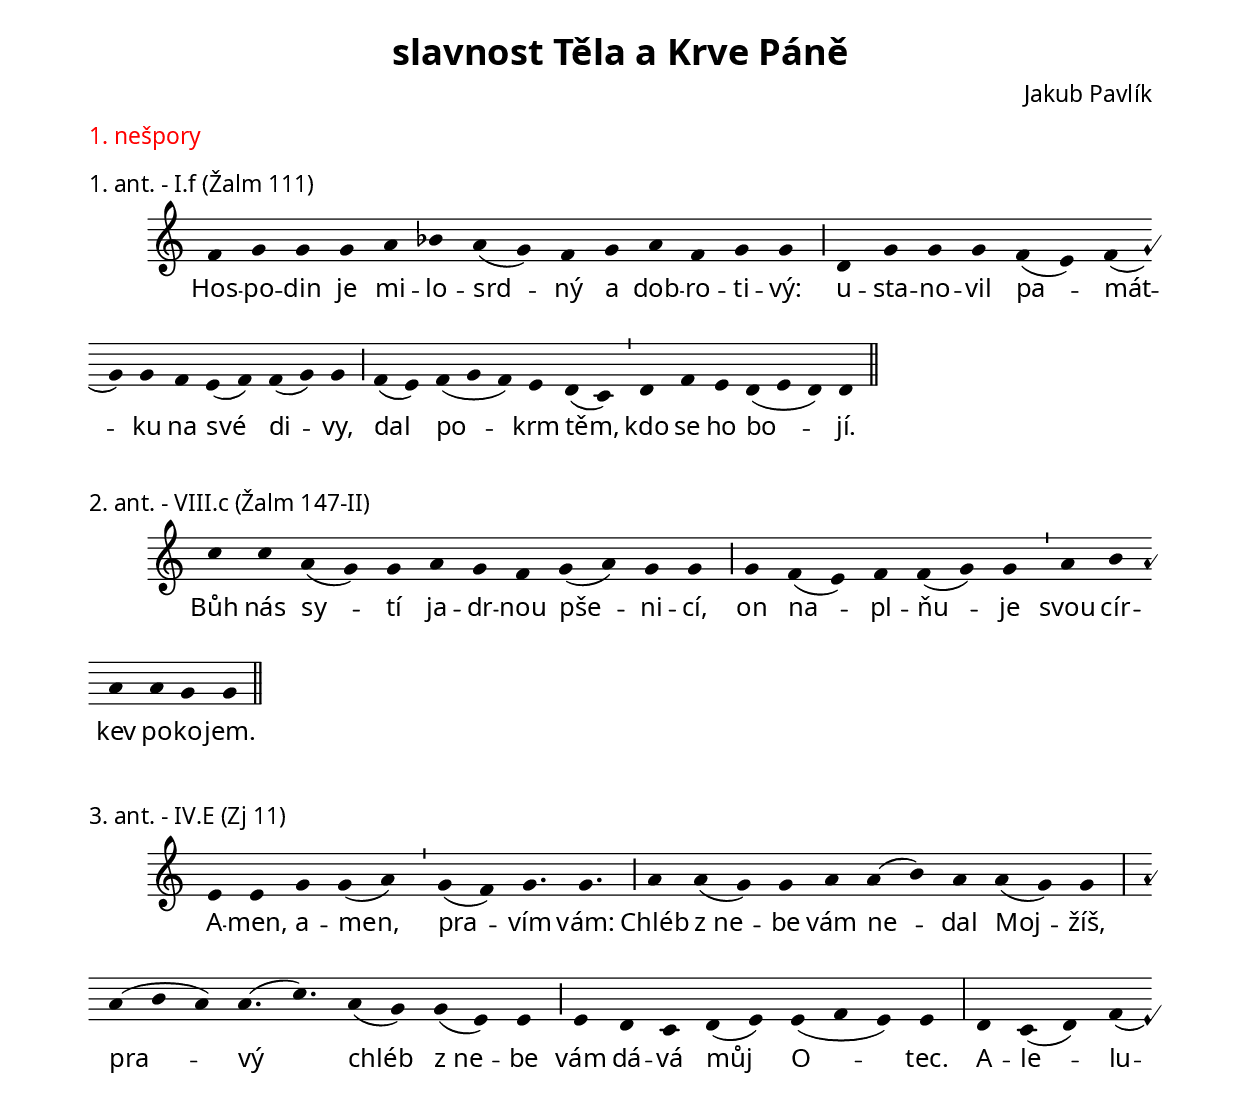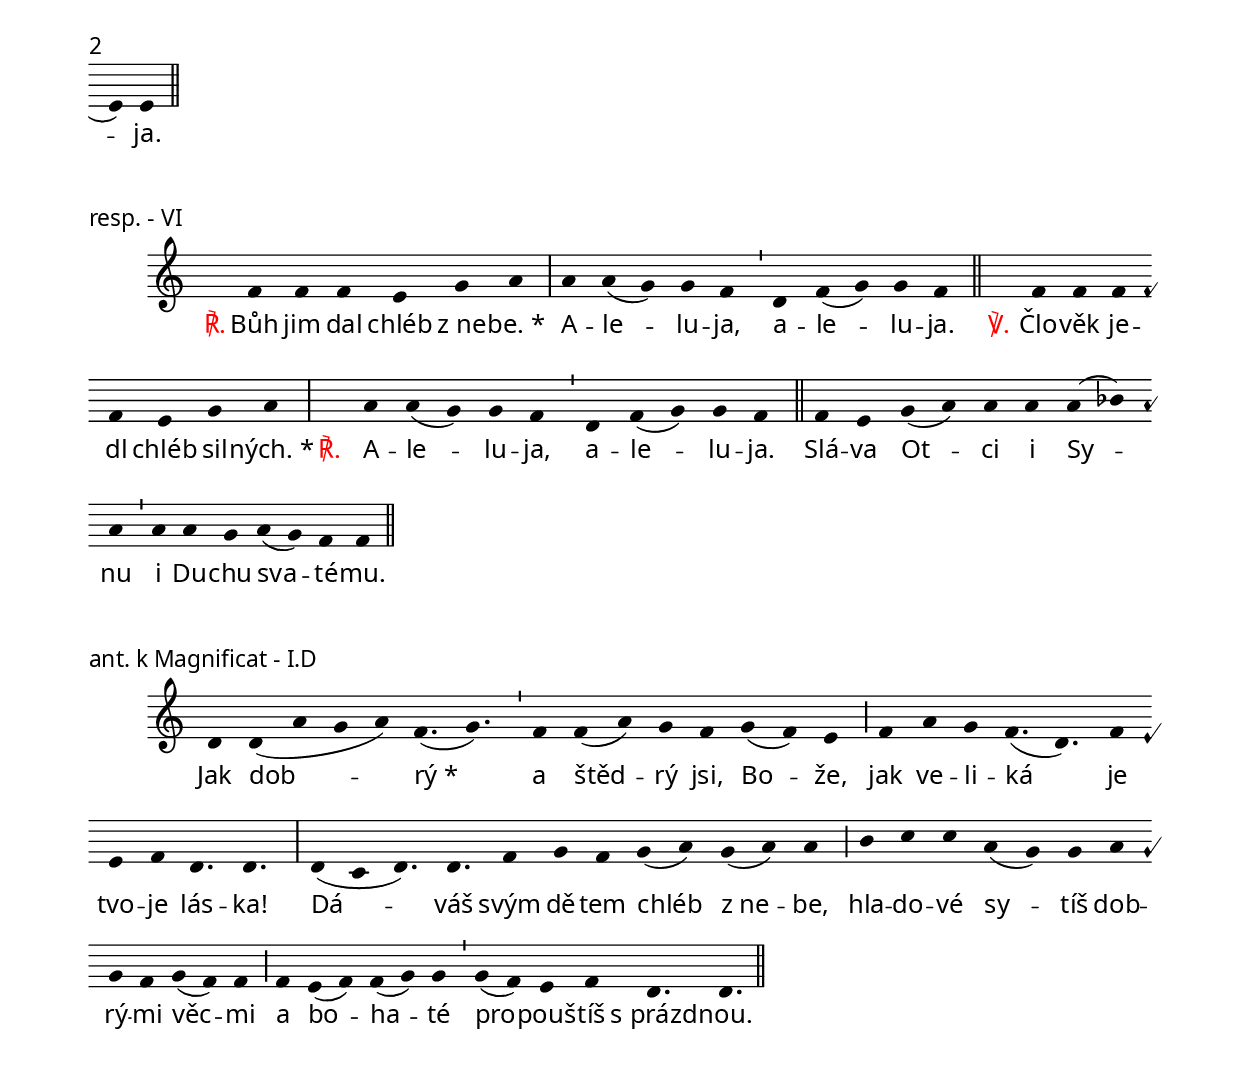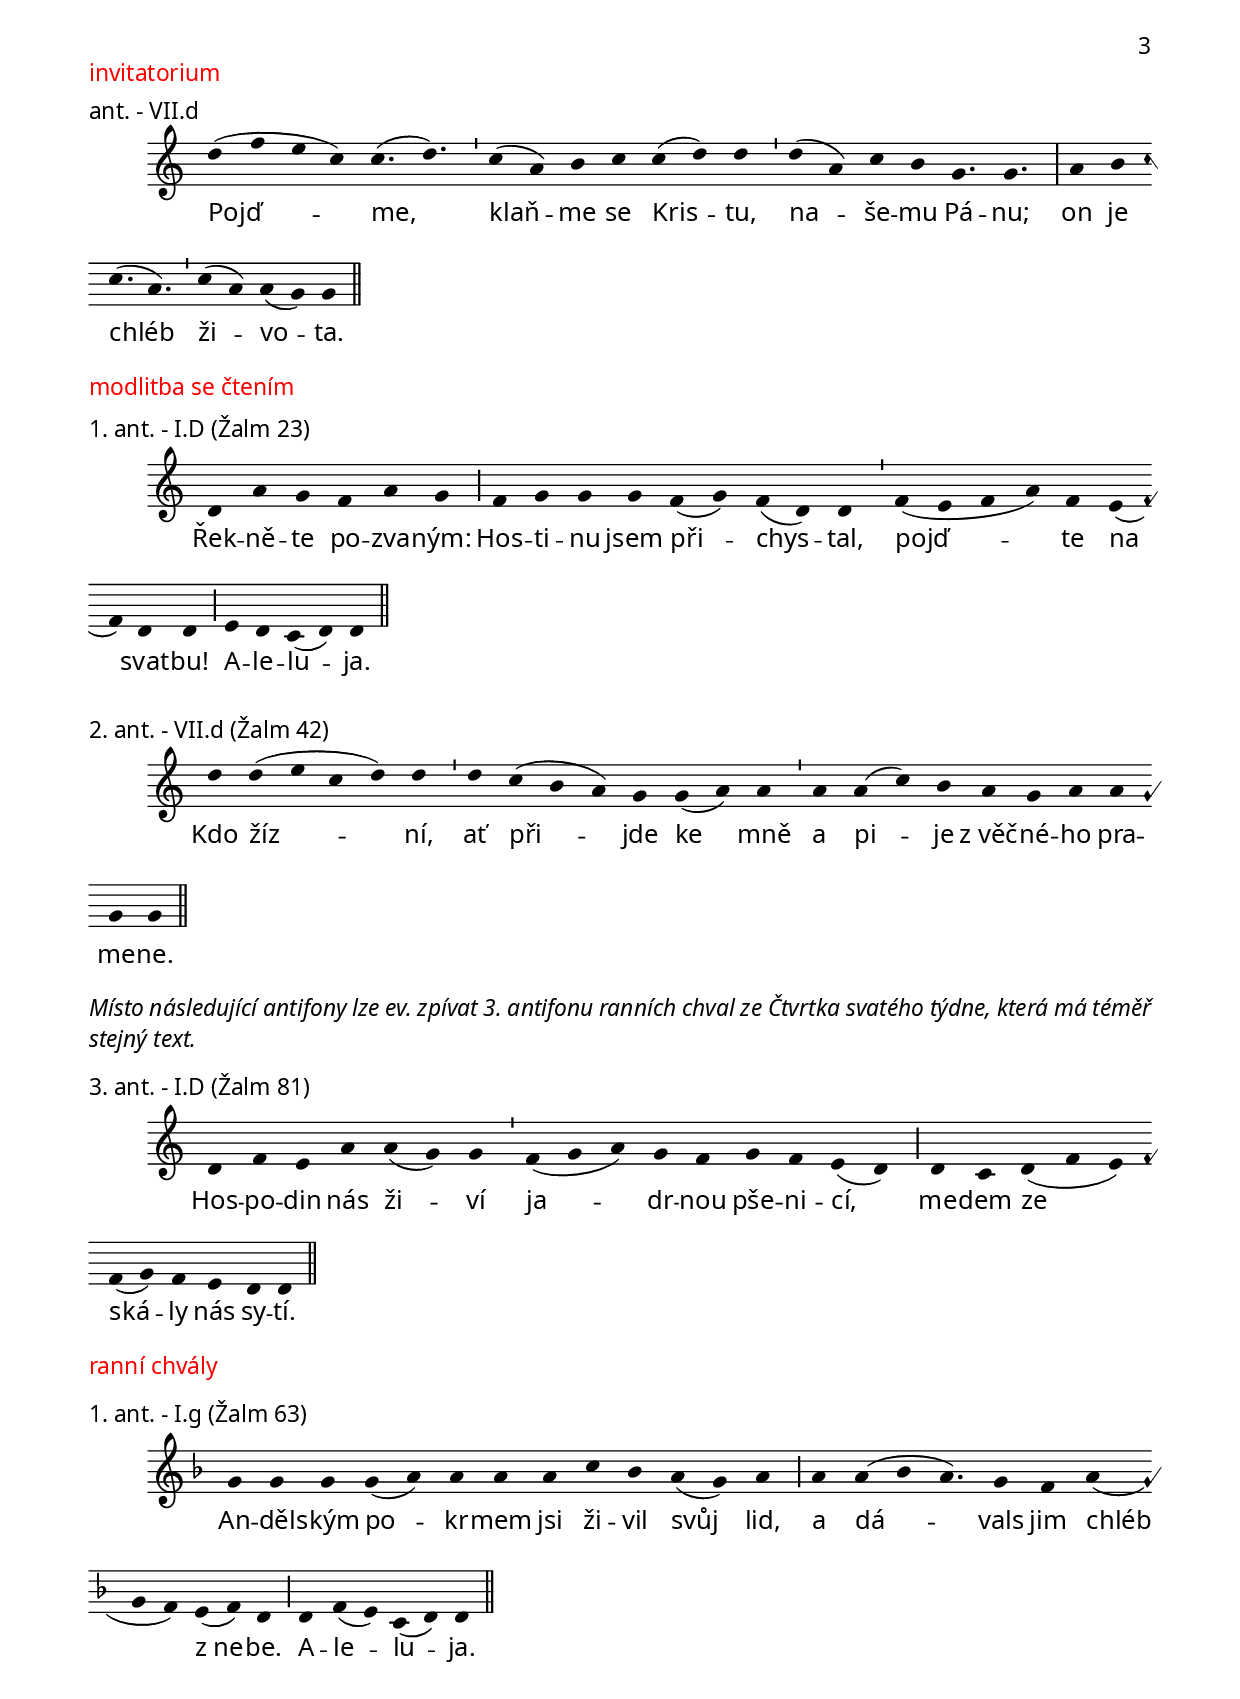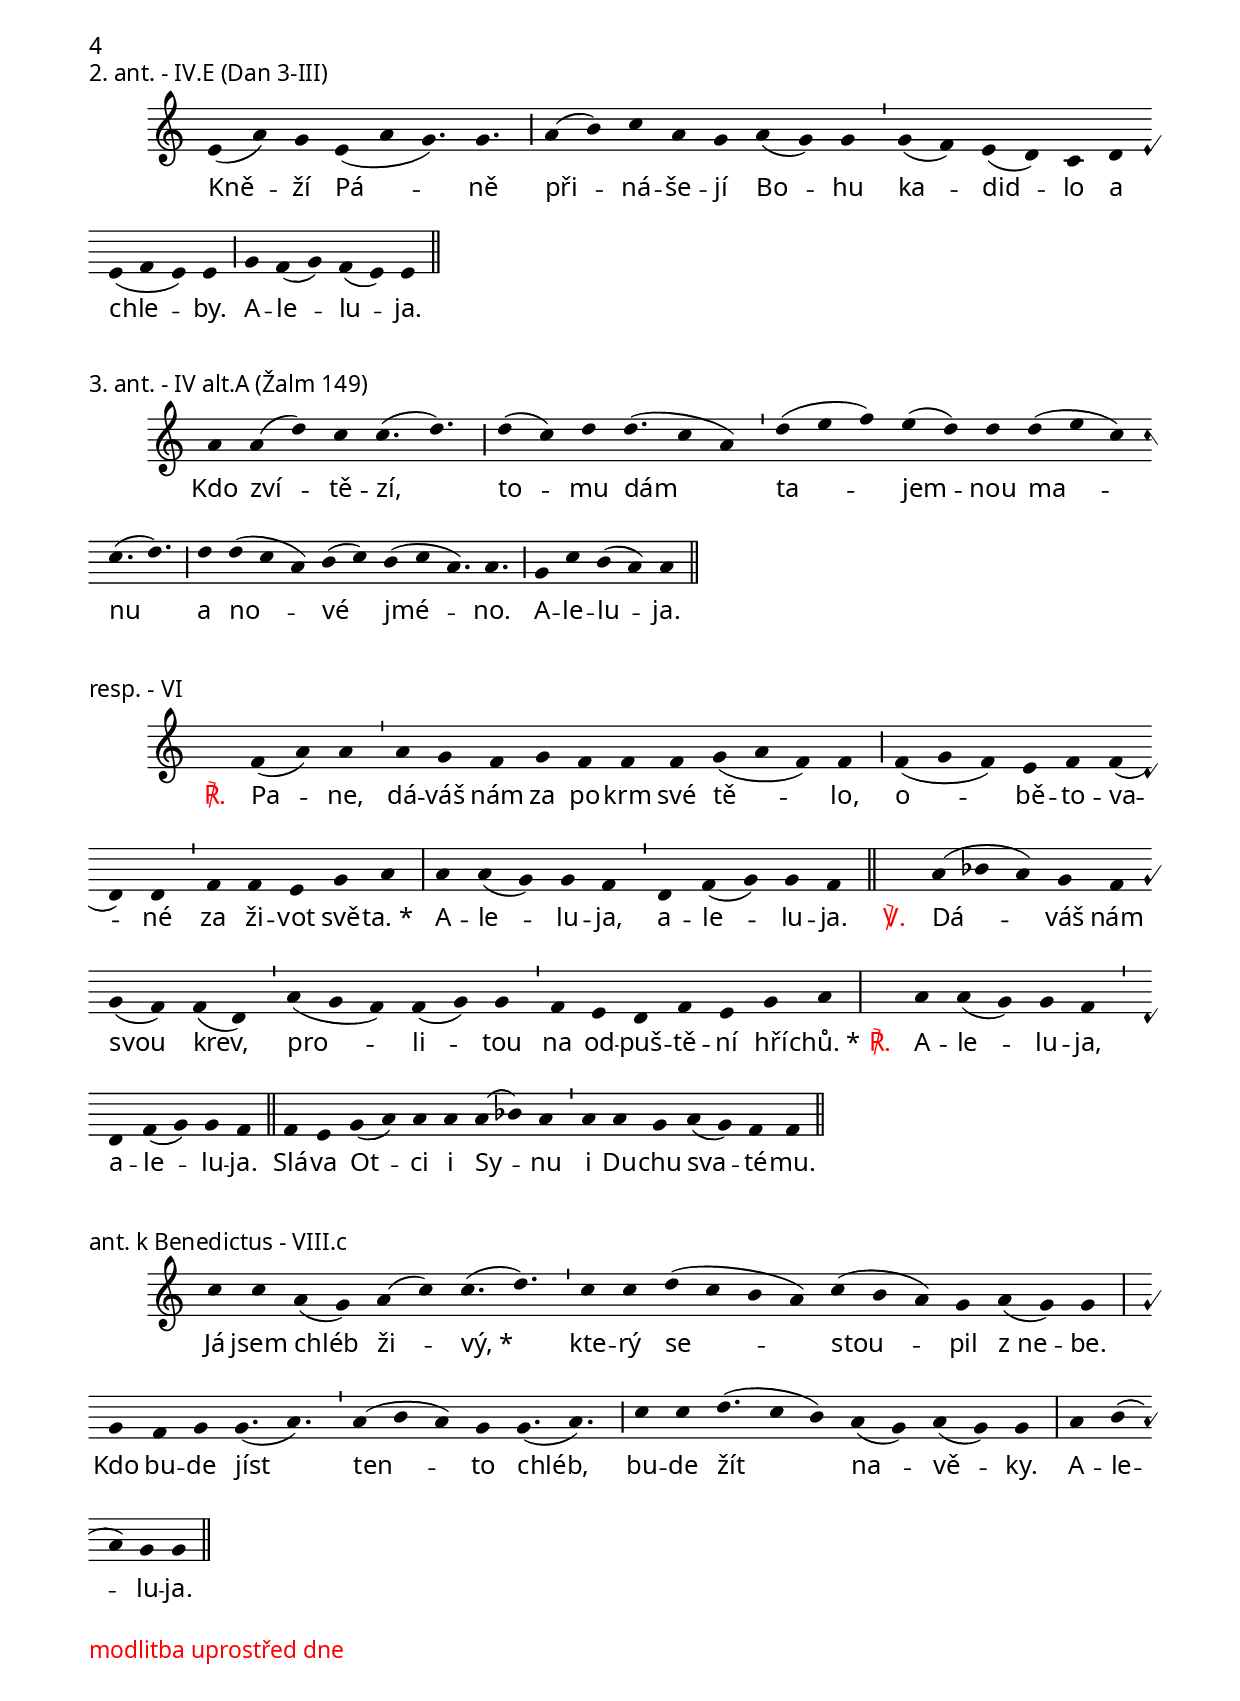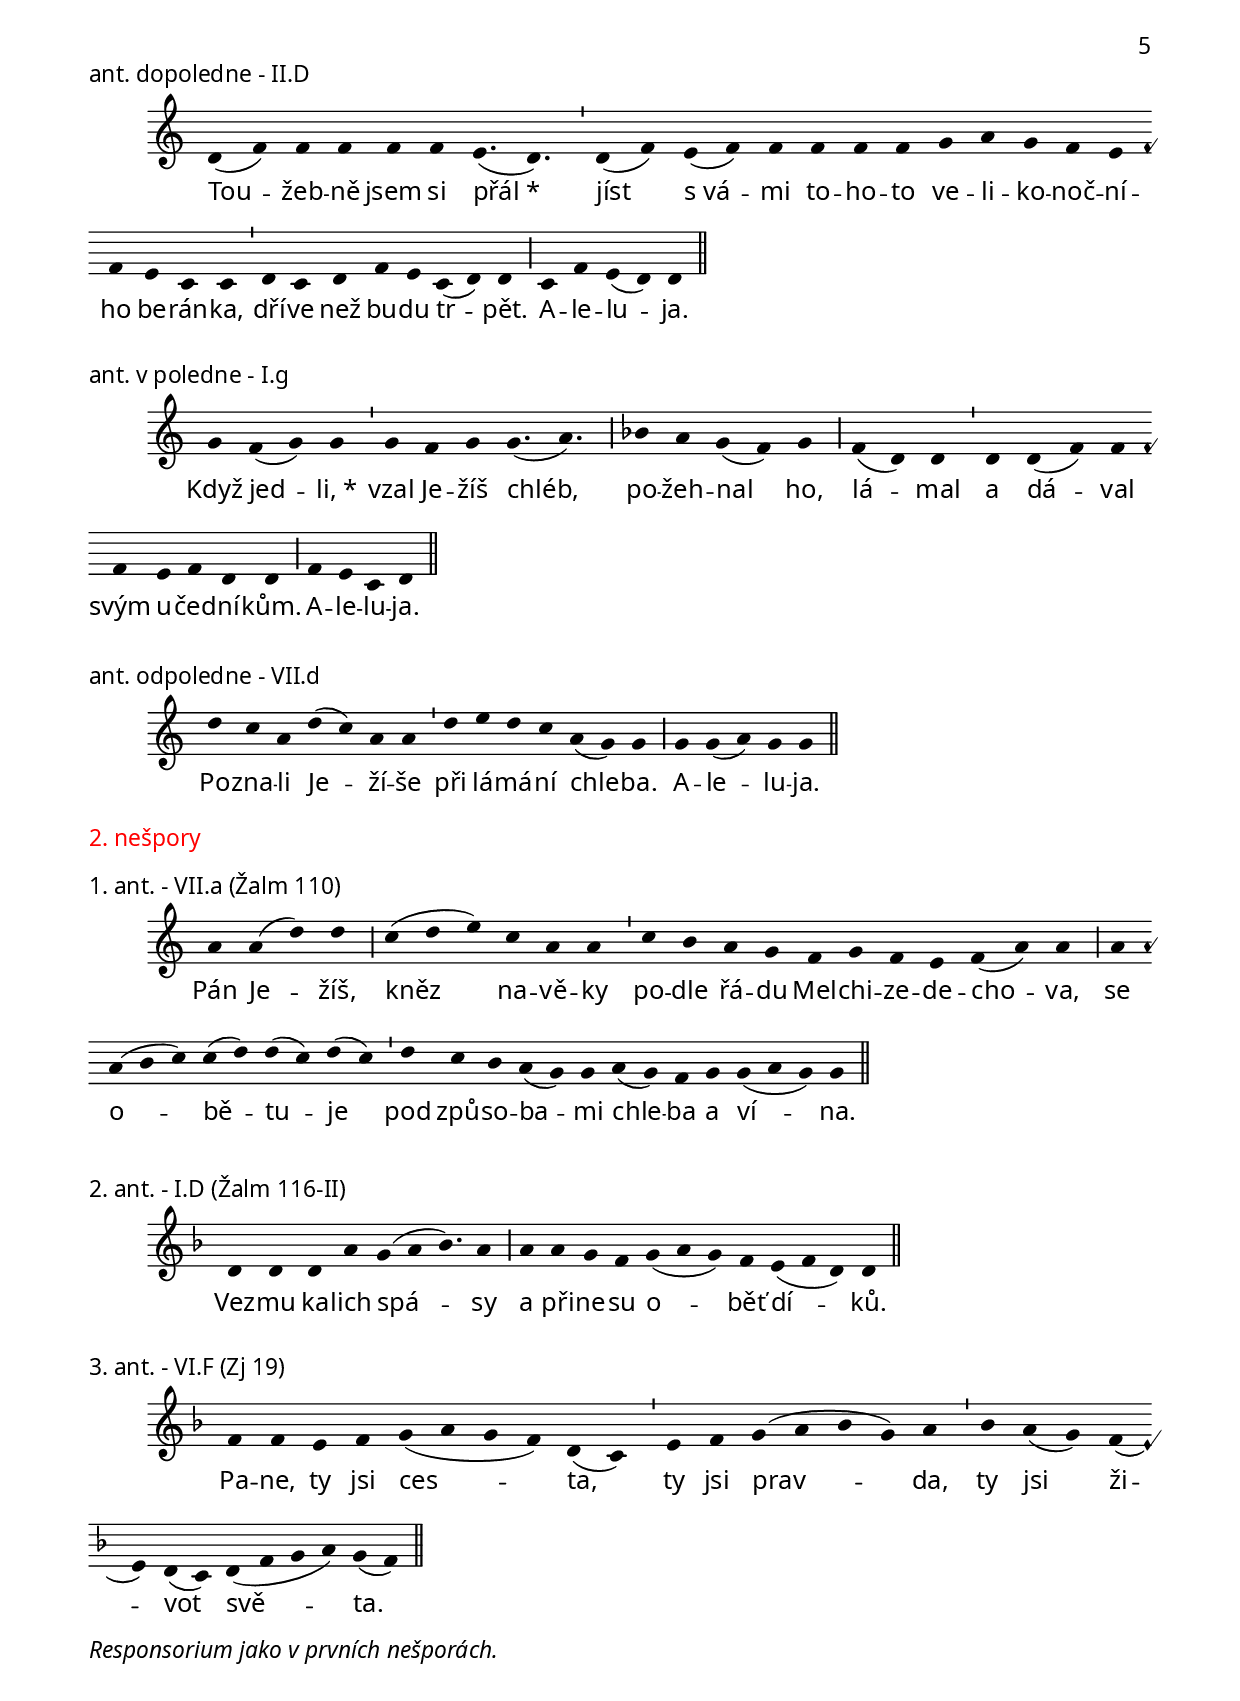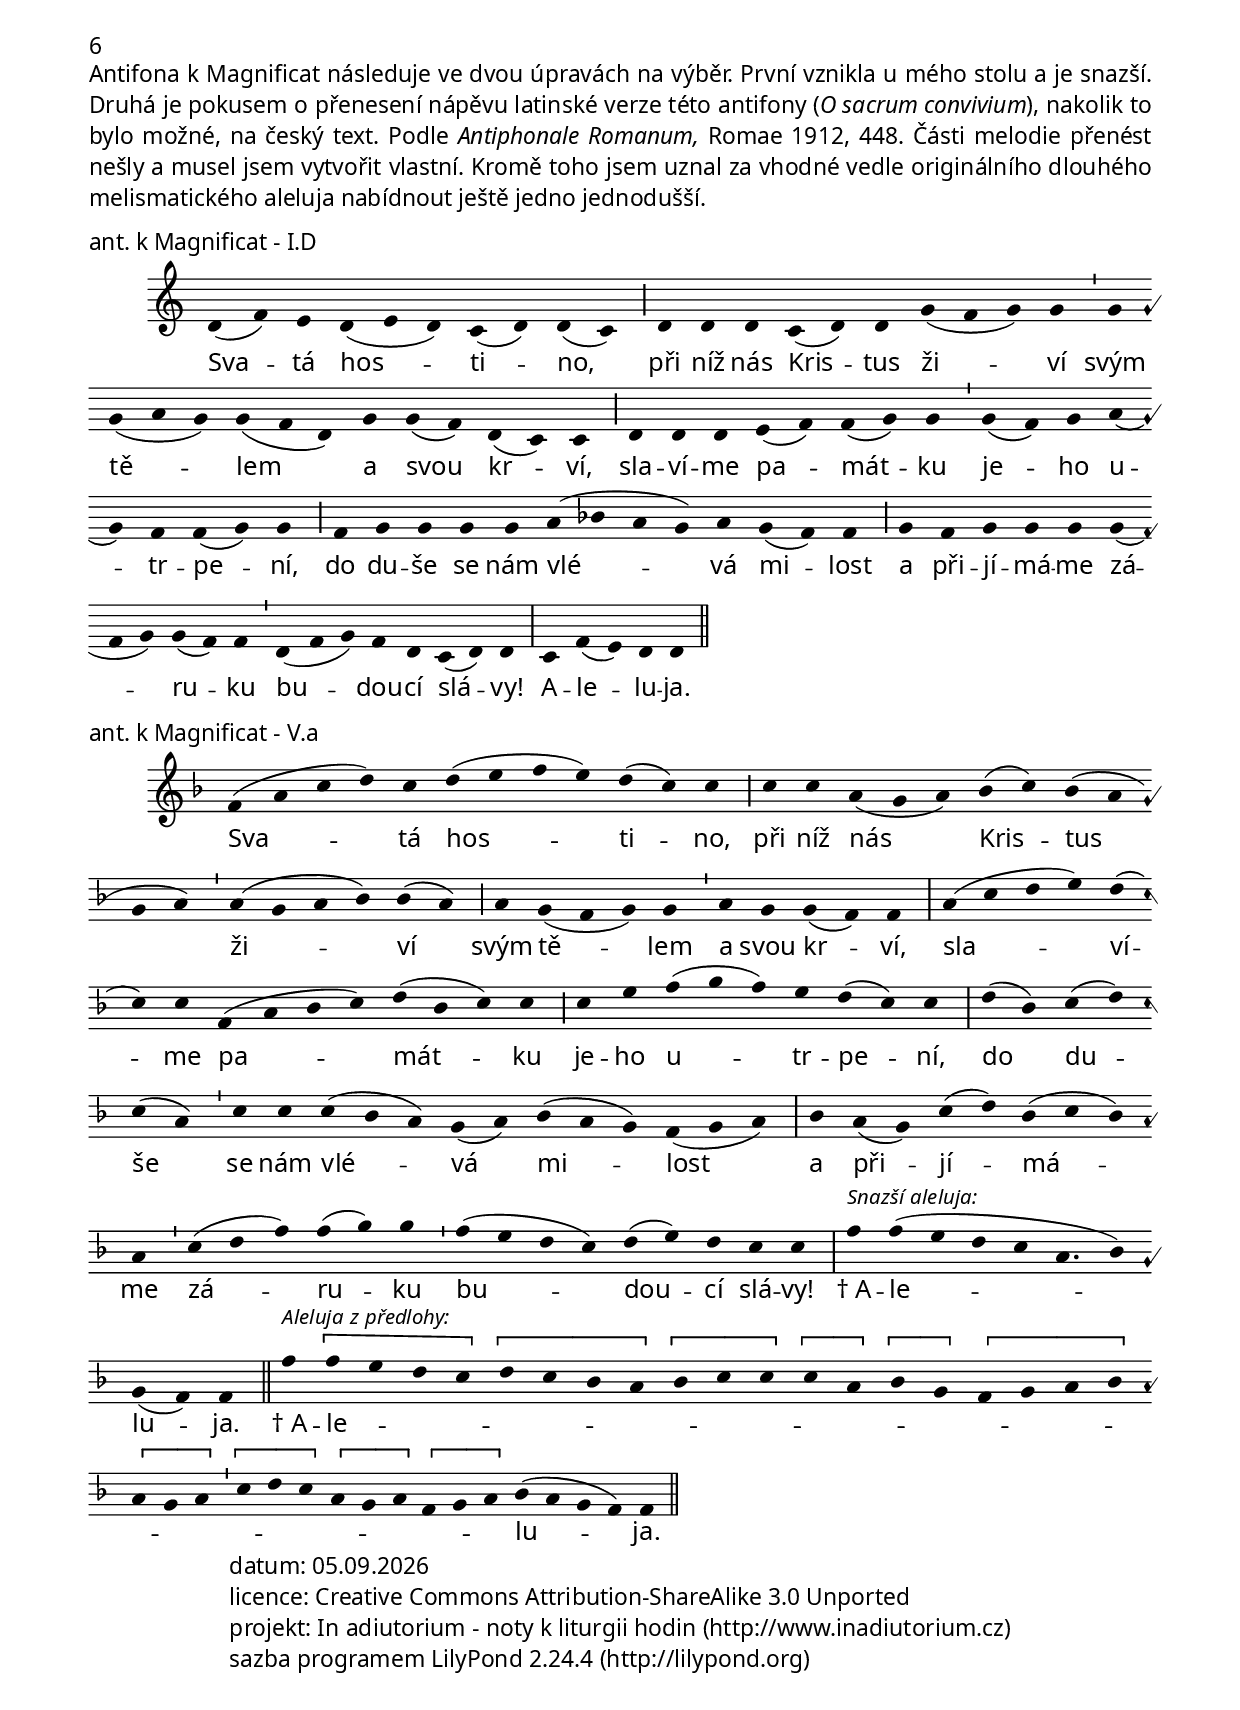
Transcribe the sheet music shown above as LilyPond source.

\version "2.14.2"

\header {
  title = "slavnost Těla a Krve Páně"
  composer = "Jakub Pavlík"
}

\include "spolecne.ly"
\include "dilyresponsorii.ly"

\markup {\nadpisHodinka {"1. nešpory"}}

\score {
  \relative c' {
    \choralniRezim
    f g g g a4 bes a( g) f g a f g g \barMaior
    d g g g f( e) f( g) g f e( f) f( g) g \barMaior
    f( e) f( g f) e d( c) \barMin d f e d( e d) d \barFinalis
  }
  \addlyrics {
    Hos -- po -- din je mi -- lo -- srd -- ný a dob -- ro -- ti -- vý:
    u -- sta -- no -- vil pa -- mát -- ku na své di -- vy,
    dal po -- krm těm, kdo se ho bo -- jí.
  }
  \header {
    quid = "1. ant."
    modus = "I"
    differentia = "f"
    psalmus = "Žalm 111"
    id = "1ne-a1"
    piece = \markup {\sestavTitulek}
  }
}

\score {
  \relative c'' {
    \choralniRezim
    c4 c a( g) g a g f g( a) g g \barMaior
    g f( e) f f( g) g \barMin a b a a g g \barFinalis
  }
  \addlyrics {
    Bůh nás sy -- tí ja -- dr -- nou pše -- ni -- cí,
    on na -- pl -- ňu -- je svou cír -- kev po -- ko -- jem.
  }
  \header {
    quid = "2. ant."
    modus = "VIII"
    differentia = "c"
    psalmus = "Žalm 147-II"
    id = "1ne-a2"
    piece = \markup {\sestavTitulek}
  }
}

\score {
  \relative c' {
    \choralniRezim
    e4 e g g( a) \barMin g( f) g4. g \barMaior
    a4 a( g) g a a( b) a a( g) g \barMax
    a( b a) a4.( c) a4( g) g( e) e \barMaior
    e d c d( e) e( f e) e \barMax
    d c( d) f( e) e \barFinalis
  }
  \addlyrics {
    A -- men, a -- men, pra -- vím vám:
    Chléb z_ne -- be vám ne -- dal Moj -- žíš,
    pra -- vý chléb z_ne -- be vám dá -- vá můj O -- tec.
    A -- le -- lu -- ja.
  }
  \header {
    quid = "3. ant."
    modus = "IV"
    differentia = "E"
    psalmus = "Zj 11"
    id = "1ne-a3"
    piece = \markup {\sestavTitulek}
  }
}

\score {
  \relative c' {
    \choralniRezim

    % R
    \neviditelna f
    f4 f f e g a \barMax
    \respVIalelujaResponsum \barFinalis
    % V
    \neviditelna f
    f4 f f f e g a \barMax
    % R
    \neviditelna a
    \respVIalelujaResponsum \barFinalis
    % Slava
    \respVIalelujaDoxologie \barFinalis
  }
  \addlyrics {
    \Response Bůh jim dal chléb z_ne -- be._*
    A -- le -- lu -- ja, a -- le -- lu -- ja.
    \Verse Člo -- věk je -- dl chléb sil -- ných._*
    \Response A -- le -- lu -- ja, a -- le -- lu -- ja.
    \textRespDoxologie
  }
  \header {
    quid = "resp."
    modus = "VI"
    id = "1ne-resp"
    piece = \markup {\sestavTitulekResp}
  }
}

\score {
  \relative c' {
    \choralniRezim
    d4 d( a' g a) f4.( g) \barMin f4 f( a) g f g( f) e \barMaior
    f a g f4.( d) f4 e f d4. d \barMax

    d4( c d4.) d f4 g f g( a) g( a) a \barMaior
    b c c a( g) g a g f g( f) f \barMaior
    f e( f) f( g) g \barMin g( f) e f d4. d \barFinalis
  }
  \addlyrics {
    Jak dob -- rý_* a štěd -- rý jsi, Bo -- že,
    jak ve -- li -- ká je tvo -- je lás -- ka!

    Dá -- váš svým dě -- tem chléb z_ne -- be,
    hla -- do -- vé sy -- tíš dob -- rý -- mi věc -- mi
    a bo -- ha -- té pro -- pouš -- tíš s_prázd -- nou.
  }
  \header {
    quid = "ant. k Magnificat"
    modus = "I"
    differentia = "D"
    psalmus = ""
    id = "1ne-amag"
    piece = \markup {\sestavTitulekBezZalmu}
  }
}

\pageBreak % ZLOM

\markup {\nadpisHodinka {"invitatorium"}}

\score {
  \relative c'' {
    \choralniRezim
    d4( f e c) c4.( d) \barMin
    c4( a) b c c( d) d \barMin
    d4( a) c b g4. g \barMax
    a4 b c4.( a) \barMin c4( a) a( g) g \barFinalis
  }
  \addlyrics {
    Pojď -- me, klaň -- me se Kris -- tu, na -- še -- mu Pá -- nu;
    on je chléb ži -- vo -- ta.
  }
  \header {
    quid = "ant."
    modus = "VII"
    differentia = "d"
    psalmus = ""
    id = "invit"
    piece = \markup {\sestavTitulekBezZalmu}
  }
}

\markup {\nadpisHodinka {"modlitba se čtením"}}

\score {
  \relative c' {
    \choralniRezim
    d4 a' g f a g \barMaior
    f g g g f( g) f( d) d \barMin
    f( e f a) f e( f) d d \barMaior
    e d c( d) d \barFinalis
  }
  \addlyrics {
    Řek -- ně -- te po -- zva -- ným:
    Hos -- ti -- nu jsem při -- chys -- tal,
    pojď -- te na svat -- bu!
    A -- le -- lu -- ja.
  }
  \header {
    quid = "1. ant."
    modus = "I"
    differentia = "D"
    psalmus = "Žalm 23"
    placet = "část _pojďte ..._ na předchozí co do spádu úplně dobře nenavazuje.
    A že jsem tady zapomněl uvést zdroj?"
    id = "mc-a1"
    piece = \markup {\sestavTitulek}
  }
}

\score {
  \relative c'' {
    \choralniRezim
    d d( e c d) d \barMin
    d c( b a) g g( a) a \barMin
    a a( c) b a g a a g g \barFinalis
  }
  \addlyrics {
    Kdo žíz -- ní,
    ať při -- jde ke mně
    a pi -- je z_věč -- né -- ho pra -- me -- ne.
  }
  \header {
    quid = "2. ant."
    modus = "VII"
    differentia = "d"
    psalmus = "Žalm 42"
    fial = "mezidobi_nejsvsrdce.ly#rch-a1?cast, upravena"
    placet = "se závěrem si zkusit trochu pohrát"
    id = "mc-a2"
    piece = \markup {\sestavTitulek}
  }
}

\markup\justify\italic{
  Místo následující antifony lze ev. zpívat
  3. antifonu ranních chval ze Čtvrtka svatého týdne,
  která má téměř stejný text.
}

\score {
  \relative c' {
    \choralniRezim
    d4 f e a a( g) g \barMin f( g a) g f g f e( d) \barMaior
    d c d( f e) f( g) f e d d \barFinalis
  }
  \addlyrics {
    Hos -- po -- din nás ži -- ví ja -- dr -- nou pše -- ni -- cí,
    me -- dem ze ská -- ly nás sy -- tí.
  }
  \header {
    quid = "3. ant."
    modus = "I"
    differentia = "D"
    psalmus = "Žalm 81"
    id = "mc-a3"
    notitia = "snadno by se dala textově a hudebně sjednotit s jednou
    již existující skupinou textově příbuzných antifon, ale záměrně jsem to neudělal"
    piece = \markup {\sestavTitulek}
  }
}


\markup {\nadpisHodinka {"ranní chvály"}}

\score {
  \relative c'' {
    \choralniRezim
    \key f \major
    g4 g g g( a) a a a c bes a( g) a \barMaior
    a a( bes a4.) g4 f a( g f) e( f) d \barMaior
    d f( e) c( d) d \barFinalis
  }
  \addlyrics {
    An -- děl -- ským po -- kr -- mem jsi ži -- vil svůj lid,
    a dá -- vals jim chléb z_ne -- be.
    A -- le -- lu -- ja.
  }
  \header {
    quid = "1. ant."
    modus = "I"
    differentia = "g"
    psalmus = "Žalm 63"
    id = "rch-a1"
    piece = \markup {\sestavTitulek}
  }
}

\score {
  \relative c' {
    \choralniRezim
    e4( a) g e( a g4.) g \barMaior
    a4( b) c a g a( g) g \barMin
    g( f) e( d) c d e( f e) e \barMaior
    g f( g) f( e) e \barFinalis
  }
  \addlyrics {
    Kně -- ží Pá -- ně
    při -- ná -- še -- jí Bo -- hu ka -- did -- lo a chle -- by.
    A -- le -- lu -- ja.
  }
  \header {
    quid = "2. ant."
    modus = "IV"
    differentia = "E"
    psalmus = "Dan 3-III"
    id = "rch-a2"
    piece = \markup {\sestavTitulek}
  }
}

\score {
  \relative c'' {
    \choralniRezim
    a4 a( d) c c4.( d) \barMaior
    d4( c) d d4.( c4 a) \barMin d( e f) e( d) d d( e c) c4.( d) \barMaior
    d4 d( c a) b( c) b( c a4.) a \barMaior
    g4 c b( a) a \barFinalis
  }
  \addlyrics {
    Kdo zví -- tě -- zí,
    to -- mu dám ta -- jem -- nou ma -- nu
    a no -- vé jmé -- no.
    A -- le -- lu -- ja.
  }
  \header {
    quid = "3. ant."
    modus = "IV alt"
    differentia = "A"
    psalmus = "Žalm 149"
    placet = "zdá se přetížená melismaty; závěr od _nové_ dále je poněkud nelibý"
    id = "rch-a3"
    piece = \markup {\sestavTitulek}
  }
}

\score {
  \relative c' {
    \choralniRezim

    % R
    \neviditelna f
    f4( a) a \barMin a g f g f f f g( a f) f \barMaior f( g f) e f f( d) d \barMin f f e g a \barMax
    \respVIalelujaResponsum \barFinalis
    % V
    \neviditelna f
    a( bes a) g f g( f) f( d) \barMin a'( g f) f( g) g \barMin f e d f e g a \barMax
    % R
    \neviditelna a
    \respVIalelujaResponsum \barFinalis
    % Slava
    \respVIalelujaDoxologie \barFinalis
  }
  \addlyrics {
    \Response Pa -- ne, dá -- váš nám za po -- krm své tě -- lo, o -- bě -- to -- va -- né za ži -- vot svě -- ta._*
    A -- le -- lu -- ja, a -- le -- lu -- ja.
    \Verse Dá -- váš nám svou krev, pro -- li -- tou na od -- puš -- tě -- ní hří -- chů._*
    \Response A -- le -- lu -- ja, a -- le -- lu -- ja.
    \textRespDoxologie
  }
  \header {
    quid = "resp."
    modus = "VI"
    id = "rch-resp"
    piece = \markup {\sestavTitulekResp}
  }
}

\score {
  \relative c'' {
    \choralniRezim
    c4 c a( g) a( c) c4.( d) \barMin c4 c d( c b a) c( b a) g a( g) g \barMax
    g f g g4.( a) \barMin a4( b a) g g4.( a) \barMaior c4 c d4.( c4 b) a( g) a( g) g \barMax
    a b( a) g g \barFinalis
  }
  \addlyrics {
    Já jsem chléb ži -- vý,_* kte -- rý se -- stou -- pil z_ne -- be.
    Kdo bu -- de jíst ten -- to chléb, bu -- de žít na -- vě -- ky.
    A -- le -- lu -- ja.
  }
  \header {
    quid = "ant. k Benedictus"
    modus = "VIII"
    differentia = "c"
    psalmus = ""
    id = "rch-aben"
    piece = \markup {\sestavTitulekBezZalmu}
  }
}

\markup {\nadpisHodinka {"modlitba uprostřed dne"}}

\score {
  \relative c' {
    \choralniRezim
    d4( f) f f f f e4.( d) \barMin
    d4( f) e( f) f f f f g a g f e f e c c \barMin
    d c d f e c( d) d \barMaior
    c f e( d) d \barFinalis
  }
  \addlyrics {
    Tou -- žeb -- ně jsem si přál_*
    jíst s_vá -- mi to -- ho -- to ve -- li -- ko -- noč -- ní -- ho be -- rán -- ka,
    dří -- ve než bu -- du tr -- pět.
    A -- le -- lu -- ja.
  }
  \header {
    quid = "ant. dopoledne"
    modus = "II"
    differentia = "D"
    psalmus = ""
    id = "up-tercie"
    fons = "Svatý týden, čtvrtek, ad Benedictus; přidáno aleluja"
    fial = "pust_svatytyden.ly#ct-rch-aben?+aleluja"
    piece = \markup {\sestavTitulekBezZalmu}
  }
}

\score {
  \relative c'' {
    \choralniRezim
    g4 f( g) g \barMin g f g g4.( a) \barMaior
    bes4 a g( f) g \barMaior
    f( d) d \barMin d d( f) f f e f d d \barMaior
    f e c d \barFinalis
  }
  \addlyrics {
    Když jed -- li,_* vzal Je -- žíš chléb,
    po -- žeh -- nal ho,
    lá -- mal a dá -- val svým u -- čed -- ní -- kům.
    A -- le -- lu -- ja.
  }
  \header {
    quid = "ant. v poledne"
    modus = "I"
    differentia = "g"
    psalmus = ""
    id = "up-sexta"
    fons = "Velikonoční triduum, Zelený čtvrtek, ad Magnificat; přidáno aleluja"
    fial = "pust_triduum.ly#ct-nesp-mag?+aleluja"
    piece = \markup {\sestavTitulekBezZalmu}
  }
}

\score {
  \relative c'' {
    \choralniRezim
    d4 c a d( c) a a \barMin d e d c a( g) g \barMaior
    g g( a) g g \barFinalis
  }
  \addlyrics {
    Po -- zna -- li Je -- ží -- še při lá -- má -- ní chle -- ba.
    A -- le -- lu -- ja.
  }
  \header {
    quid = "ant. odpoledne"
    modus = "VII"
    differentia = "d"
    psalmus = ""
    placet = "autentickou finálou je zřejmě spíš a"
    id = "up-nona"
    piece = \markup {\sestavTitulekBezZalmu}
  }
}

\markup {\nadpisHodinka {"2. nešpory"}}

\score {
  \relative c'' {
    \choralniRezim
    a4 a( d) d \barMaior
    c( d e) c a a \barMin c b a g f g f e f( a) a \barMaior
    a a( b c) c( d) d( c) d( c) \barMin
    d c b a( g) g a( g) f g g( a g) g \barFinalis
  }
  \addlyrics {
    Pán Je -- žíš,
    kněz na -- vě -- ky po -- dle řá -- du Mel -- chi -- ze -- de -- cho -- va,
    se o -- bě -- tu -- je
    pod způ -- so -- ba -- mi chle -- ba a ví -- na.
  }
  \header {
    quid = "1. ant."
    modus = "VII"
    differentia = "a"
    psalmus = "Žalm 110"
    placet = "není zlá, ale zasloužila by pár pokusů o alternativní řešení"
    id = "2ne-a1"
    piece = \markup {\sestavTitulek}
  }
}

\score {
  \relative c' {
    \key f \major
    \choralniRezim
    d4 d d a' g( a bes4.) a4 \barMaior
    a a g f g( a g) f e( f d) d \barFinalis
  }
  \addlyrics {
    Vez -- mu ka -- lich spá -- sy
    a při -- ne -- su o -- běť dí -- ků.
  }
  \header {
    quid = "2. ant."
    modus = "I"
    differentia = "D"
    psalmus = "Žalm 116-II"
    placet = "série dvou torculů v závěru působí neorganickou retardaci"
    id = "2ne-a2"
    piece = \markup {\sestavTitulek}
  }
}

\score {
  \relative c' {
    \key f \major
    \choralniRezim
    f4 f e f g( a g f) d( c) \barMin
    e f g( a bes g) a \barMin
    bes a( g) f( e) d( c) d( f g a) g( f) \barFinalis
  }
  \addlyrics {
    Pa -- ne, ty jsi ces -- ta,
    ty jsi prav -- da,
    ty jsi ži -- vot svě -- ta.
  }
  \header {
    quid = "3. ant."
    modus = "VI"
    differentia = "F"
    psalmus = "Zj 19"
    placet = "~ ; obzvlášť nemilá je melismaty přetížená sestupná řada na _ty jsi život_"
    id = "2ne-a3"
    piece = \markup {\sestavTitulek}
  }
}

\markup\italic{Responsorium jako v prvních nešporách.}

\pageBreak

\markup\justify{Antifona k Magnificat následuje ve dvou úpravách
na výběr. První vznikla u mého stolu a je snazší.
Druhá je pokusem o přenesení nápěvu latinské verze této antifony
\concat{( \italic{"O sacrum convivium"} ),} nakolik to bylo možné,
na český text. Podle \italic{Antiphonale Romanum,} Romae 1912, 448.

Části melodie přenést nešly a musel jsem vytvořit
vlastní. Kromě toho jsem uznal za vhodné vedle originálního
dlouhého melismatického aleluja nabídnout ještě jedno jednodušší.}

\score {
  \relative c' {
    \choralniRezim
    d( f) e d( e d) c( d) d( c) \barMaior
    d d d c( d) d g( f g) g \barMin g g( a g) g( f d) g g( f) d( c) c \barMaior
    d d d e( f) f( g) g \barMin g( f) g a( g) f f( g) g \barMaior
    f g g g g a( bes a g) a g( f) f \barMaior
    g f g g g g( f g) g( f) f \barMin d( f g) f d c( d) d \barMax
    c f( e) d d \barFinalis
  }
  \addlyrics {
    % Jedno dlouhe rozvite osloveni - bez jakehokoli nasledneho
    % sdeleni.
    Sva -- tá hos -- ti -- no,
    při níž nás Kris -- tus ži -- ví svým tě -- lem a svou kr -- ví,
    sla -- ví -- me pa -- mát -- ku je -- ho u -- tr -- pe -- ní,
    do du -- še se nám vlé -- vá mi -- lost
    a při -- jí -- má -- me zá -- ru -- ku bu -- dou -- cí slá -- vy!
    A -- le -- lu -- ja.
  }
  \header {
    quid = "ant. k Magnificat"
    modus = "I"
    differentia = "D"
    psalmus = ""
    placet = "na více místech působí ploše; obzvlášť divná je část _a přijímáme záruku_"
    id = "2ne-amag-var1"
    piece = \markup {\sestavTitulekBezZalmu}
  }
}

\score {
  \relative c' {
    \choralniRezim
    \key f \major
    f4( a c d) c d( e f e) d( c) c \barMaior
    c c a( g a) bes( c) bes( a g a) \barMin a( g a bes) bes( a) \barMaior a g( f g) g \barMin a g g( f) f \barMax

    a( c d e) d( c) c f,( a bes c) d( bes c) c \barMaior
    c e f( g f) e d( c) c \barMax

    d( bes) c( d) c( a) \barMin c c c( bes a) g( a)
    bes( a g) f( g a) \barMax

    bes a( g) c( d) bes( c bes) a \barMin
    c( d f) f( g) g \barMin f( e d c) d( e) d c c \barMax

    f^\markup\small\italic{Snazší aleluja:} f( e d c a4. bes4) g( f) f \barFinalis

    f'^\markup\small\italic{Aleluja z předlohy:}
    \once \override Slur #'stencil = ##f
    \[ f( e d c \] \[ d c bes a \] \[ bes c c \] \[ c a \] \[ bes g \]  \[ f g a bes \] \[ a g a \] \barMin
    \[ c d c \] \[ a g a \] \[ f g a) \]
    bes( a g f) f \barFinalis
  }
  \addlyrics {
    % Jedno dlouhe rozvite osloveni - bez jakehokoli nasledneho
    % sdeleni.
    Sva -- tá hos -- ti -- no,
    při níž nás Kris -- tus ži -- ví svým tě -- lem a svou kr -- ví,

    sla -- ví -- me pa -- mát -- ku je -- ho u -- tr -- pe -- ní,

    do du -- še se nám vlé -- vá mi -- lost

    a při -- jí -- má -- me zá -- ru -- ku bu -- dou -- cí slá -- vy!
    \markup{\Dagger A} -- le -- lu -- ja.

    \markup{\Dagger A} -- le -- lu -- ja.
  }
  \header {
    quid = "ant. k Magnificat"
    modus = "V"
    differentia = "a"
    psalmus = ""
    id = "2ne-amag-var2"
    piece = \markup {\sestavTitulekBezZalmu}
  }
}